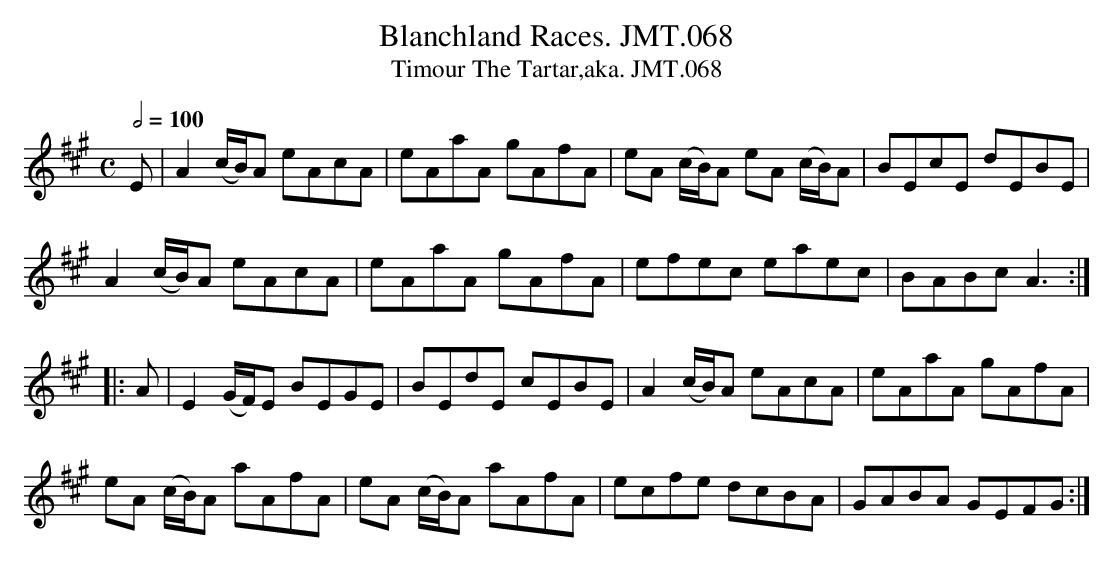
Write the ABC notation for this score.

X:1
T:Blanchland Races. JMT.068
T:Timour The Tartar,aka. JMT.068
M:C
L:1/8
Q:1/2=100
K:A
E|A2(c/B/)A eAcA|eAaA gAfA|eA (c/B/)A eA (c/B/)A|BEcE dEBE|
A2(c/B/)A eAcA|eAaA gAfA|efec eaec|BABcA3:|
|:A|E2(G/F/)E BEGE|BEdE cEBE|A2(c/B/)A eAcA|eAaA gAfA|
eA (c/B/)A aAfA|eA (c/B/)A aAfA|ecfe dcBA|GABA GEFG:|
